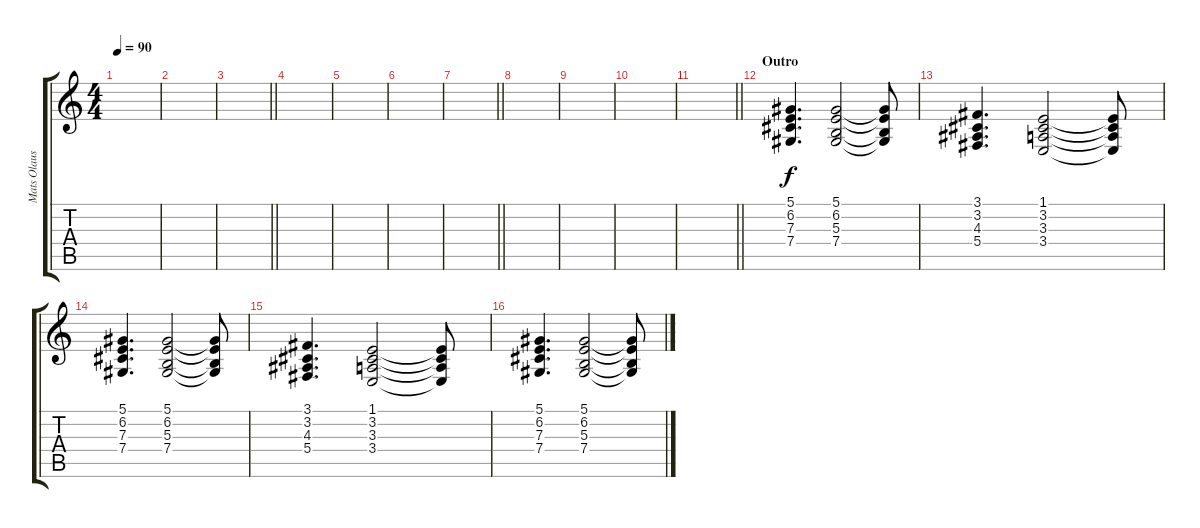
\track ("Mats Olausson" "Mats Olaus") {instrument choiraahs}
\staff {score tabs}
\tuning (Eb4 Bb3 Gb3 Db3 Ab2 Eb2) {hide}
\ts (4 4)
\tempo 90
\clef g2
\ks c
|
|
\barLineRight lightlight
|
|
|
|
\barLineRight lightlight
|
|
|
|
\barLineRight lightlight
|
\section ("" "Outro")
(5.1 6.2 7.3 7.4).4{d} (5.1 6.2 5.3 7.4).2 (5.1{t} 6.2{t} 5.3{t} 7.4{t}).8 |
(3.1 3.2 4.3 5.4).4{d} (1.1 3.2 3.3 3.4).2 (1.1{t} 3.2{t} 3.3{t} 3.4{t}).8 |
(5.1 6.2 7.3 7.4).4{d} (5.1 6.2 5.3 7.4).2 (5.1{t} 6.2{t} 5.3{t} 7.4{t}).8 |
(3.1 3.2 4.3 5.4).4{d} (1.1 3.2 3.3 3.4).2 (1.1{t} 3.2{t} 3.3{t} 3.4{t}).8 |
(5.1 6.2 7.3 7.4).4{d} (5.1 6.2 5.3 7.4).2 (5.1{t} 6.2{t} 5.3{t} 7.4{t}).8
